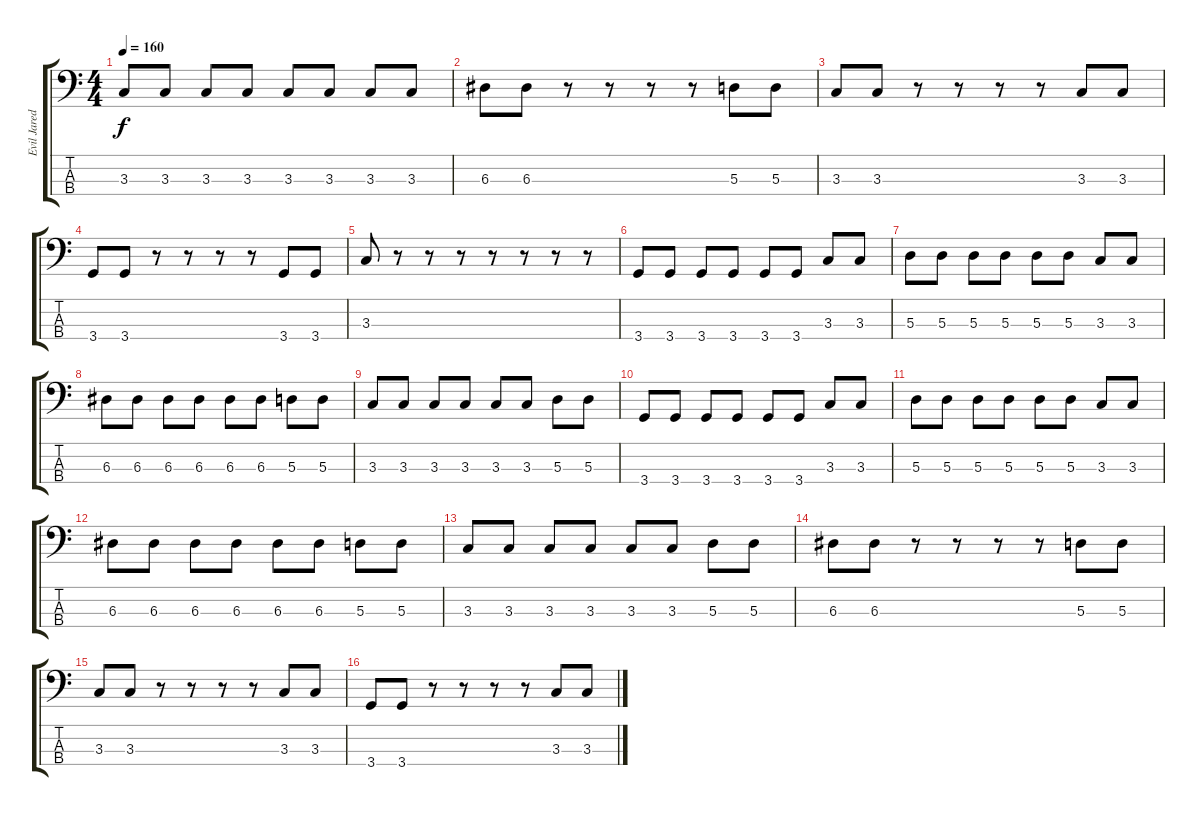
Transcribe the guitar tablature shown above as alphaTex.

\track ("Evil Jared Hasselhoff" "Evil Jared") {instrument electricbasspick}
\staff {score tabs}
\tuning (G2 D2 A1 E1) {hide}
\ts (4 4)
\tempo 160
\clef f4
\ks c
3.3.8{dy f} 3.3.8 3.3.8 3.3.8 3.3.8 3.3.8 3.3.8 3.3.8 |
6.3.8 6.3.8 r.8 r.8 r.8 r.8 5.3.8 5.3.8 |
3.3.8 3.3.8 r.8 r.8 r.8 r.8 3.3.8 3.3.8 |
3.4.8 3.4.8 r.8 r.8 r.8 r.8 3.4.8 3.4.8 |
3.3.8 r.8 r.8 r.8 r.8 r.8 r.8 r.8 |
3.4.8 3.4.8 3.4.8 3.4.8 3.4.8 3.4.8 3.3.8 3.3.8 |
5.3.8 5.3.8 5.3.8 5.3.8 5.3.8 5.3.8 3.3.8 3.3.8 |
6.3.8 6.3.8 6.3.8 6.3.8 6.3.8 6.3.8 5.3.8 5.3.8 |
3.3.8 3.3.8 3.3.8 3.3.8 3.3.8 3.3.8 5.3.8 5.3.8 |
3.4.8 3.4.8 3.4.8 3.4.8 3.4.8 3.4.8 3.3.8 3.3.8 |
5.3.8 5.3.8 5.3.8 5.3.8 5.3.8 5.3.8 3.3.8 3.3.8 |
6.3.8 6.3.8 6.3.8 6.3.8 6.3.8 6.3.8 5.3.8 5.3.8 |
3.3.8 3.3.8 3.3.8 3.3.8 3.3.8 3.3.8 5.3.8 5.3.8 |
6.3.8 6.3.8 r.8 r.8 r.8 r.8 5.3.8 5.3.8 |
3.3.8 3.3.8 r.8 r.8 r.8 r.8 3.3.8 3.3.8 |
3.4.8 3.4.8 r.8 r.8 r.8 r.8 3.3.8 3.3.8
